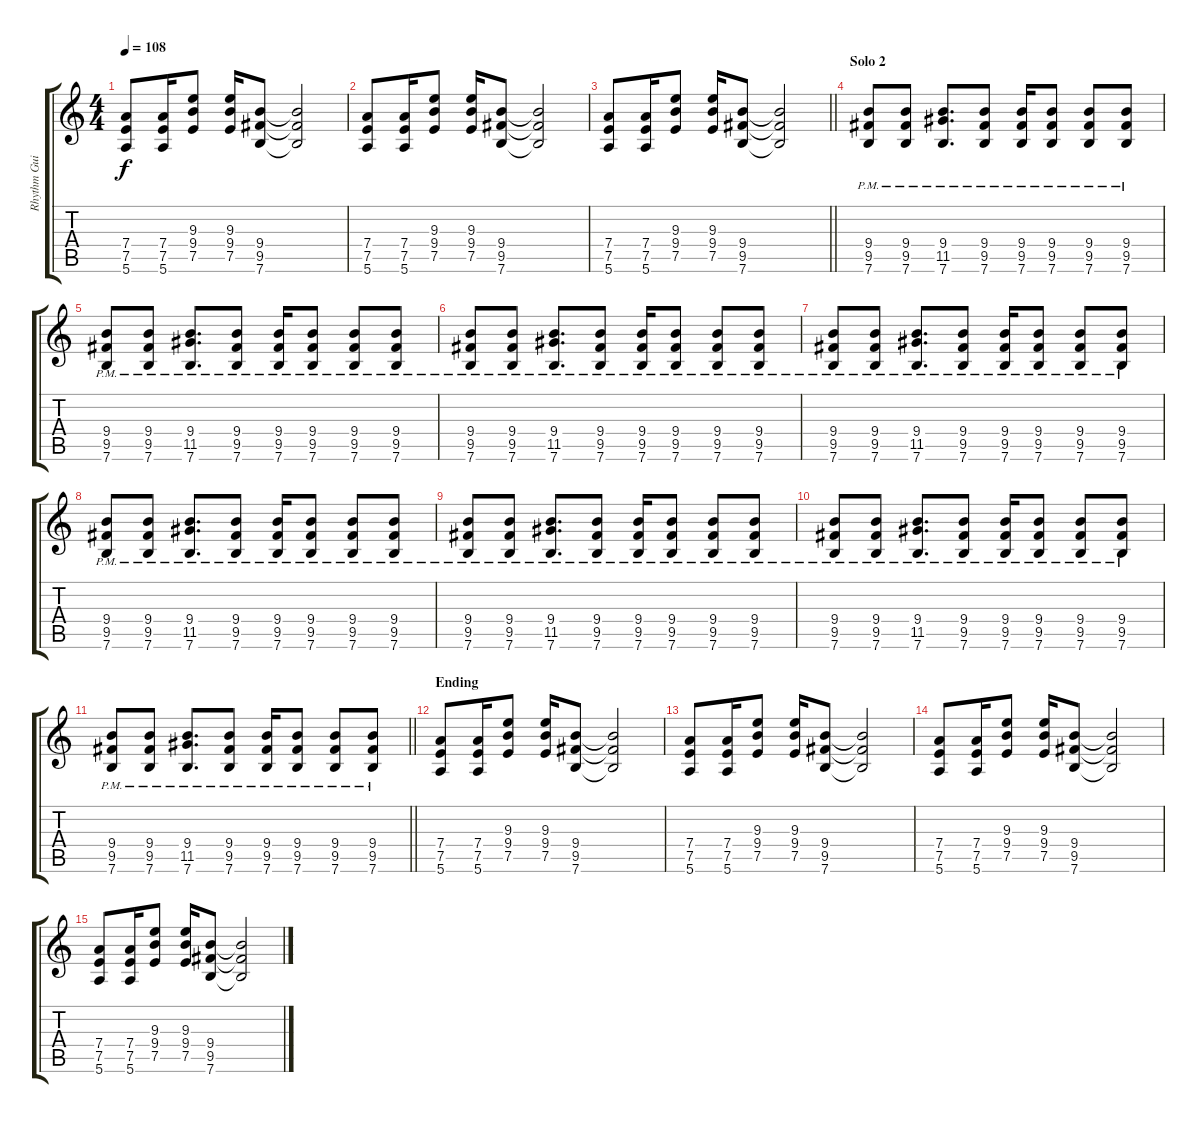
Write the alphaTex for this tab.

\track ("Rhythm Guitar" "Rhythm Gui") {instrument distortionguitar}
\staff {score tabs}
\tuning (E4 B3 G3 D3 A2 E2) {hide}
\ts (4 4)
\tempo 108
\clef g2
\ks c
(7.4 7.5 5.6).8{dy f} (7.4 7.5 5.6).16 (9.3 9.4 7.5).8 (9.3 9.4 7.5).16 (9.4 9.5 7.6).8 (9.4{t} 9.5{t} 7.6{t}).2 |
(7.4 7.5 5.6).8 (7.4 7.5 5.6).16 (9.3 9.4 7.5).8 (9.3 9.4 7.5).16 (9.4 9.5 7.6).8 (9.4{t} 9.5{t} 7.6{t}).2 |
\barLineRight lightlight
(7.4 7.5 5.6).8 (7.4 7.5 5.6).16 (9.3 9.4 7.5).8 (9.3 9.4 7.5).16 (9.4 9.5 7.6).8 (9.4{t} 9.5{t} 7.6{t}).2 |
\section ("" "Solo 2")
(9.4 9.5{pm} 7.6{pm}).8 (9.4 9.5{pm} 7.6{pm}).8 (9.4 11.5{pm} 7.6{pm}).8{d} (9.4 9.5{pm} 7.6{pm}).8 (9.4 9.5{pm} 7.6{pm}).16 (9.4 9.5{pm} 7.6{pm}).8 (9.4 9.5{pm} 7.6{pm}).8 (9.4 9.5{pm} 7.6{pm}).8 |
(9.4 9.5{pm} 7.6{pm}).8 (9.4 9.5{pm} 7.6{pm}).8 (9.4 11.5{pm} 7.6{pm}).8{d} (9.4 9.5{pm} 7.6{pm}).8 (9.4 9.5{pm} 7.6{pm}).16 (9.4 9.5{pm} 7.6{pm}).8 (9.4 9.5{pm} 7.6{pm}).8 (9.4 9.5{pm} 7.6{pm}).8 |
(9.4 9.5{pm} 7.6{pm}).8 (9.4 9.5{pm} 7.6{pm}).8 (9.4 11.5{pm} 7.6{pm}).8{d} (9.4 9.5{pm} 7.6{pm}).8 (9.4 9.5{pm} 7.6{pm}).16 (9.4 9.5{pm} 7.6{pm}).8 (9.4 9.5{pm} 7.6{pm}).8 (9.4 9.5{pm} 7.6{pm}).8 |
(9.4 9.5{pm} 7.6{pm}).8 (9.4 9.5{pm} 7.6{pm}).8 (9.4 11.5{pm} 7.6{pm}).8{d} (9.4 9.5{pm} 7.6{pm}).8 (9.4 9.5{pm} 7.6{pm}).16 (9.4 9.5{pm} 7.6{pm}).8 (9.4 9.5{pm} 7.6{pm}).8 (9.4 9.5{pm} 7.6{pm}).8 |
(9.4 9.5{pm} 7.6{pm}).8 (9.4 9.5{pm} 7.6{pm}).8 (9.4 11.5{pm} 7.6{pm}).8{d} (9.4 9.5{pm} 7.6{pm}).8 (9.4 9.5{pm} 7.6{pm}).16 (9.4 9.5{pm} 7.6{pm}).8 (9.4 9.5{pm} 7.6{pm}).8 (9.4 9.5{pm} 7.6{pm}).8 |
(9.4 9.5{pm} 7.6{pm}).8 (9.4 9.5{pm} 7.6{pm}).8 (9.4 11.5{pm} 7.6{pm}).8{d} (9.4 9.5{pm} 7.6{pm}).8 (9.4 9.5{pm} 7.6{pm}).16 (9.4 9.5{pm} 7.6{pm}).8 (9.4 9.5{pm} 7.6{pm}).8 (9.4 9.5{pm} 7.6{pm}).8 |
(9.4 9.5{pm} 7.6{pm}).8 (9.4 9.5{pm} 7.6{pm}).8 (9.4 11.5{pm} 7.6{pm}).8{d} (9.4 9.5{pm} 7.6{pm}).8 (9.4 9.5{pm} 7.6{pm}).16 (9.4 9.5{pm} 7.6{pm}).8 (9.4 9.5{pm} 7.6{pm}).8 (9.4 9.5{pm} 7.6{pm}).8 |
\barLineRight lightlight
(9.4 9.5{pm} 7.6{pm}).8 (9.4 9.5{pm} 7.6{pm}).8 (9.4 11.5{pm} 7.6{pm}).8{d} (9.4 9.5{pm} 7.6{pm}).8 (9.4 9.5{pm} 7.6{pm}).16 (9.4 9.5{pm} 7.6{pm}).8 (9.4 9.5{pm} 7.6{pm}).8 (9.4 9.5{pm} 7.6{pm}).8 |
\section ("" "Ending")
(7.4 7.5 5.6).8 (7.4 7.5 5.6).16 (9.3 9.4 7.5).8 (9.3 9.4 7.5).16 (9.4 9.5 7.6).8 (9.4{t} 9.5{t} 7.6{t}).2 |
(7.4 7.5 5.6).8 (7.4 7.5 5.6).16 (9.3 9.4 7.5).8 (9.3 9.4 7.5).16 (9.4 9.5 7.6).8 (9.4{t} 9.5{t} 7.6{t}).2 |
(7.4 7.5 5.6).8 (7.4 7.5 5.6).16 (9.3 9.4 7.5).8 (9.3 9.4 7.5).16 (9.4 9.5 7.6).8 (9.4{t} 9.5{t} 7.6{t}).2 |
(7.4 7.5 5.6).8 (7.4 7.5 5.6).16 (9.3 9.4 7.5).8 (9.3 9.4 7.5).16 (9.4 9.5 7.6).8 (9.4{t} 9.5{t} 7.6{t}).2
